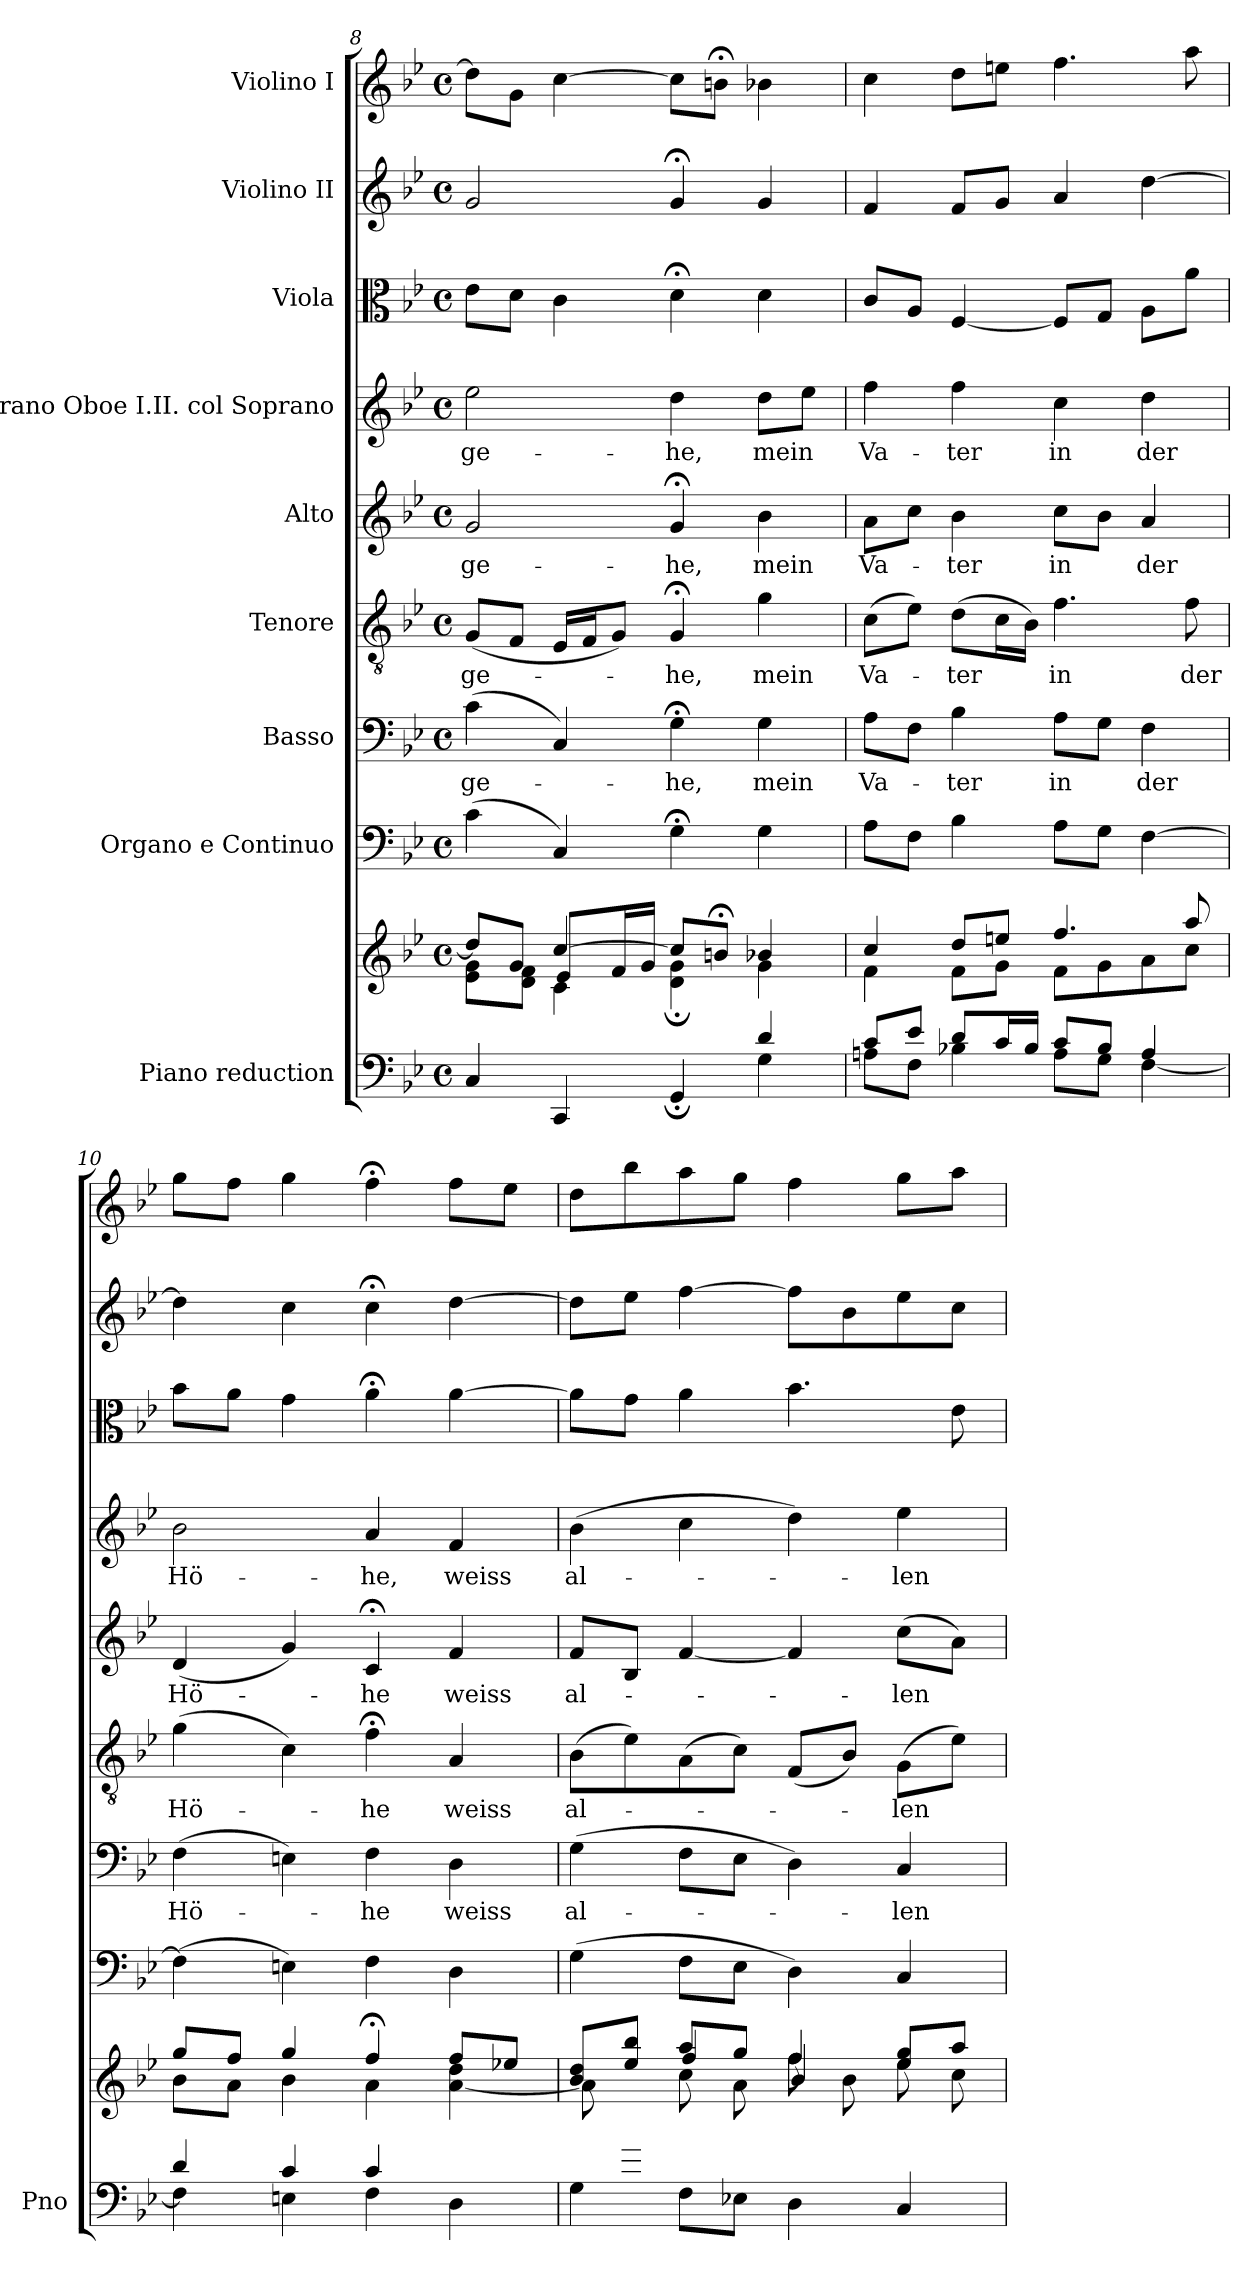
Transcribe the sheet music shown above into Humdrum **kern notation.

**kern	**kern	**kern	**kern	**text	**kern	**text	**kern	**text	**kern	**text	**kern	**kern	**kern
*part9	*part9	*part8	*part7	*part7	*part6	*part6	*part5	*part5	*part4	*part4	*part3	*part2	*part1
*staff10	*staff9	*staff8	*staff7	*staff7	*staff6	*staff6	*staff5	*staff5	*staff4	*staff4	*staff3	*staff2	*staff1
*I"Piano reduction	*	*I"Organo e Continuo	*I"Basso	*	*I"Tenore	*	*I"Alto	*	*I"Soprano Oboe I.II. col Soprano	*	*I"Viola	*I"Violino II	*I"Violino I
*I'Pno	*	*	*	*	*	*	*	*	*	*	*	*	*
*clefF4	*clefG2	*clefF4	*clefF4	*	*clefGv2	*	*clefG2	*	*clefG2	*	*clefC3	*clefG2	*clefG2
*k[b-e-]	*k[b-e-]	*k[b-e-]	*k[b-e-]	*	*k[b-e-]	*	*k[b-e-]	*	*k[b-e-]	*	*k[b-e-]	*k[b-e-]	*k[b-e-]
*M4/4	*M4/4	*M4/4	*M4/4	*	*M4/4	*	*M4/4	*	*M4/4	*	*M4/4	*M4/4	*M4/4
*met(c)	*met(c)	*met(c)	*met(c)	*	*met(c)	*	*met(c)	*	*met(c)	*	*met(c)	*met(c)	*met(c)
=8	=8	=8	=8	=8	=8	=8	=8	=8	=8	=8	=8	=8	=8
*^	*^	*	*	*	*	*	*	*	*	*	*	*	*
*	*	*	*^	*	*	*	*	*	*	*	*	*	*	*	*
!	!	!	!	!	!	!	!LO:LY:b	!	!LO:LY:b	!	!LO:LY:b	!	!LO:LY:b	!	!	!
2.ryy	4C/	8dd/L]	8e-\ 8g\L	4ryy	(4c\	(4c\	ge-	(8G/L	ge-	2g/	ge-	2ee-\	ge-	8e-\L	2g/	8dd\L]
.	.	8g/J	8d\ 8f\J	.	.	.	.	8F/J	.	.	.	.	.	8d\J	.	8g\J
.	4CC/	[4cc/	4c\	8e-/L	4C/)	4C/)	.	16E-/LL	.	.	.	.	.	4c\	.	[4cc\
.	.	.	.	.	.	.	.	16F/J	.	.	.	.	.	.	.	.
.	.	.	.	16f/L	.	.	.	8G/J)	.	.	.	.	.	.	.	.
.	.	.	.	16g/JJ	.	.	.	.	.	.	.	.	.	.	.	.
!	!	!	!	!	!	!	!LO:LY:b	!	!LO:LY:b	!	!LO:LY:b	!	!LO:LY:b	!	!	!
.	4GG;/	8cc/L]	4d\; 4g\;	4ryy	4G;<\	4G;<\	-he,	4G;</	-he,	4g;</	-he,	4dd>\	he,	4d;<\	4g;</	8cc\L]
.	.	8bn;</J	.	.	.	.	.	.	.	.	.	.	.	.	.	8bn;<\J
!	!	!	!	!	!	!	!LO:LY:b	!	!LO:LY:b	!	!LO:LY:b	!	!LO:LY:b	!	!	!
4d/	4G\	4b-X/	4g\	4ryy	4G\	4G\	mein	4g\	mein	4b-\	mein	8dd\L	mein	4d\	4g/	4b-X\
.	.	.	.	.	.	.	.	.	.	.	.	8ee-\J	.	.	.	.
*	*	*	*v	*v	*	*	*	*	*	*	*	*	*	*	*	*
!!LO:PB:g=z
=9	=9	=9	=9	=9	=9	=9	=9	=9	=9	=9	=9	=9	=9	=9	=9
!	!	!	!	!	!	!LO:LY:b	!	!LO:LY:b	!	!LO:LY:b	!	!LO:LY:b	!	!	!
8c/L	8An\L	4cc/	4f\	8A\L	8A\L	Va-	(8c\L	Va-	8a\L	Va-	4ff\	Va-	8c/L	4f/	4cc\
8e-/J	8F\J	.	.	8F\J	8F\J	.	8e-\J)	.	8cc\J	.	.	.	8A/J	.	.
!	!	!	!	!	!	!LO:LY:b	!	!LO:LY:b	!	!LO:LY:b	!	!LO:LY:b	!	!	!
8d/L	4B-X\	8dd/L	8f\L	4B-\	4B-\	-ter	(8d\L	-ter	4b-\	-ter	4ff\	ter	[4F/	8f/L	8dd\L
16c/L	.	8een/J	8g\J	.	.	.	16c\L	.	.	.	.	.	.	8g/J	8een\J
16B-/JJ	.	.	.	.	.	.	16B-\JJ)	.	.	.	.	.	.	.	.
!	!	!	!	!	!	!LO:LY:b	!	!LO:LY:b	!	!LO:LY:b	!	!LO:LY:b	!	!	!
8c/L	8A\L	4.ff/	8f\L	8A\L	8A\L	in	4.f\	in	8cc\L	in	4cc\	in	8F/L]	4a/	4.ff\
8B-/J	8G\J	.	8g\	8G\J	8G\J	.	.	.	8b-\J	.	.	.	8G/J	.	.
!	!	!	!	!	!	!LO:LY:b	!	!	!	!LO:LY:b	!	!LO:LY:b	!	!	!
4A/	[4F\	.	8a\	[4F\	4F\	der	.	.	4a/	der	4dd\	der	8A\L	[4dd\	.
!	!	!	!	!	!	!	!	!LO:LY:b	!	!	!	!	!	!	!
.	.	8aa/	8cc\J	.	.	.	8f\	der	.	.	.	.	8a\J	.	8aa\
=10	=10	=10	=10	=10	=10	=10	=10	=10	=10	=10	=10	=10	=10	=10	=10
!	!	!	!	!	!	!LO:LY:b	!	!LO:LY:b	!	!LO:LY:b	!	!LO:LY:b	!	!	!
4d/	4F\]	8gg/L	8b-\L	(4F\]	(4F\	Hö-	(4g\	Hö-	(4d/	Hö-	2b-\	Hö-	8b-\L	4dd\]	8gg\L
.	.	8ff/J	8a\J	.	.	.	.	.	.	.	.	.	8a\J	.	8ff\J
4c/	4En\	4gg/	4b-\	4En\)	4En\)	.	4c\)	.	4g/)	.	.	.	4g\	4cc\	4gg\
!	!	!	!	!	!	!LO:LY:b	!	!LO:LY:b	!	!LO:LY:b	!	!LO:LY:b	!	!	!
4c/	4F<\	4ff;</	4a\	4F>\	4F>\	-he	4f;<\	-he	4c;</	-he	4a>/	he,	4a;<\	4cc;<\	4ff;<\
!	!	!	!	!	!	!LO:LY:b	!	!LO:LY:b	!	!LO:LY:b	!	!LO:LY:b	!	!	!
4ryy	4D\	8ff/L	[4a\ 4dd\	4D\	4D\	weiss	4A/	weiss	4f/	weiss	4f/	weiss	[4a\	[4dd\	8ff\L
.	.	8ee-X/J	.	.	.	.	.	.	.	.	.	.	.	.	8ee-\J
=11	=11	=11	=11	=11	=11	=11	=11	=11	=11	=11	=11	=11	=11	=11	=11
*	*	*	*^	*	*	*	*	*	*	*	*	*	*	*	*
!	!	!	!	!	!	!	!LO:LY:b	!	!LO:LY:b	!	!LO:LY:b	!	!LO:LY:b	!	!	!
8ryy	4G\	8b-/ 8dd/L	8a\L]	4ryy	(4G\	(4G\	al-	(8B-\L	al-	8f/L	al-	(4b-\	al-	8a\L]	8dd\L]	8dd\L
8g/J	.	8ee-/ 8bb-/J	8ryy	.	.	.	.	8e-\)	.	8B-/J	.	.	.	8g\J	8ee-\J	8bb-\
2.ryy	8F\L	8aa/L	8cc\L	4ff/	8F\L	8F\L	.	(8A\	.	[4f/	.	4cc\	.	4a\	[4ff\	8aa\
.	8E-X\J	8gg/J	8a\J	.	8E-\J	8E-\J	.	8c\J)	.	.	.	.	.	.	.	8gg\J
.	4D\	4ff/	8ff\L	4b-/	4D\)	4D\)	.	(8F/L	.	4f/]	.	4dd\)	.	4.b-\	8ff\L]	4ff\
.	.	.	8b-\	.	.	.	.	8B-/J)	.	.	.	.	.	.	8b-\	.
!	!	!	!	!	!	!	!LO:LY:b	!	!LO:LY:b	!	!LO:LY:b	!	!LO:LY:b	!	!	!
.	4C/	8gg/L	8ee-\	4ee-/	4C/	4C/	-len	(8G\L	-len	(8cc\L	-len	4ee-\	-len	.	8ee-\	8gg\L
.	.	8aa/J	8cc\J	.	.	.	.	8e-\J)	.	8a\J)	.	.	.	8e-\	8cc\J	8aa\J
*v	*v	*	*	*	*	*	*	*	*	*	*	*	*	*	*	*
*	*v	*v	*v	*	*	*	*	*	*	*	*	*	*	*	*
=	=	=	=	=	=	=	=	=	=	=	=	=	=
*-	*-	*-	*-	*-	*-	*-	*-	*-	*-	*-	*-	*-	*-
